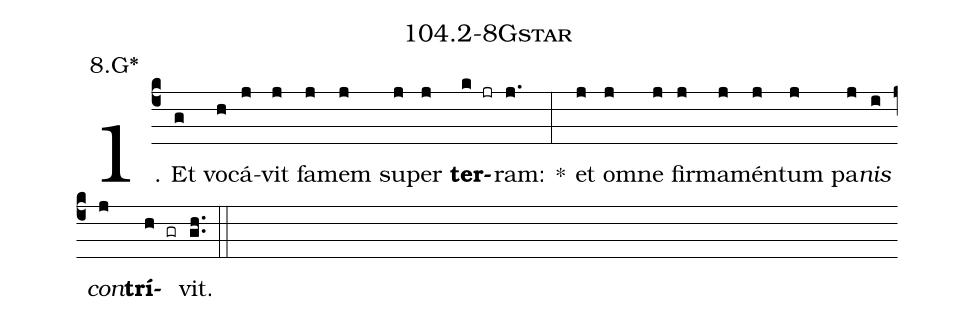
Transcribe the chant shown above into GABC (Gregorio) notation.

name: 104.2-8Gstar;
annotation: 8.G*;
%%
(c4)1. Et(g) vo(h)cá(j)vit(j) fa(j)mem(j) su(j)per(j) <b>ter</b>(k jr)ram:(j.) *(:) et(j) om(j)ne(j) fir(j)ma(j)mén(j)tum(j) pa(j)<i>nis</i>(i) <i>con</i>(j)<b>trí</b>(h gr)vit.(gh..) (::)


%E(j) u(j) o(i) u(j) a(h) e.(gh..) (::)
